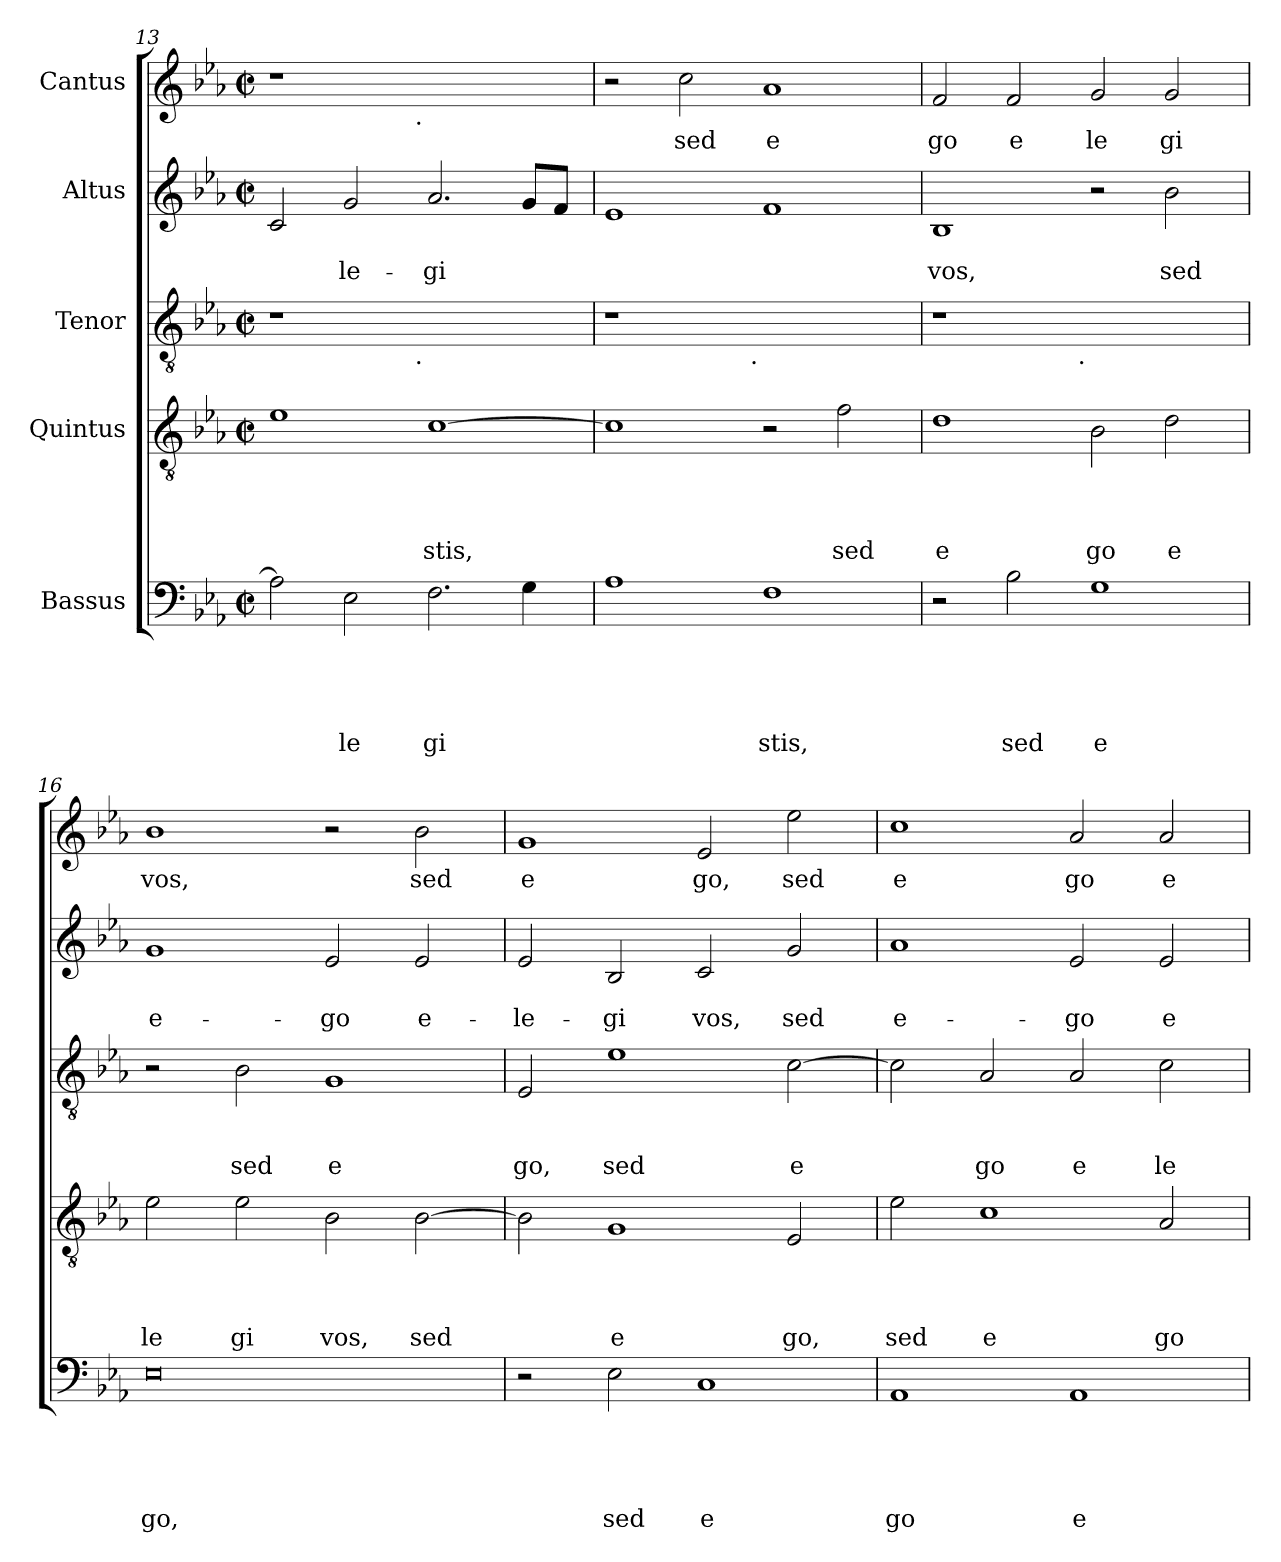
**kern	**text	**text	**text	**text	**text	**kern	**text	**text	**text	**text	**kern	**text	**text	**text	**kern	**text	**text	**kern	**text
*part5	*part5	*part5	*part5	*part5	*part5	*part4	*part4	*part4	*part4	*part4	*part3	*part3	*part3	*part3	*part2	*part2	*part2	*part1	*part1
*staff5	*staff5	*staff5	*staff5	*staff5	*staff5	*staff4	*staff4	*staff4	*staff4	*staff4	*staff3	*staff3	*staff3	*staff3	*staff2	*staff2	*staff2	*staff1	*staff1
*I"Bassus	*	*	*	*	*	*I"Quintus	*	*	*	*	*I"Tenor	*	*	*	*I"Altus	*	*	*I"Cantus	*
!!LO:PB:g=z
*clefF4	*	*	*	*	*	*clefGv2	*	*	*	*	*clefGv2	*	*	*	*clefG2	*	*	*clefG2	*
*k[b-e-a-]	*	*	*	*	*	*k[b-e-a-]	*	*	*	*	*k[b-e-a-]	*	*	*	*k[b-e-a-]	*	*	*k[b-e-a-]	*
*E-:	*	*	*	*	*	*E-:	*	*	*	*	*E-:	*	*	*	*E-:	*	*	*E-:	*
*M2/2	*	*	*	*	*	*M2/2	*	*	*	*	*M2/2	*	*	*	*M2/2	*	*	*M2/2	*
*met(c|)	*	*	*	*	*	*met(c|)	*	*	*	*	*met(c|)	*	*	*	*met(c|)	*	*	*met(c|)	*
=13	=13	=13	=13	=13	=13	=13	=13	=13	=13	=13	=13	=13	=13	=13	=13	=13	=13	=13	=13
*	*	*	*	*	*	*	*	*	*	*	*^	*	*	*	*	*	*	*^	*
2A-\]	.	.	.	.	.	1e-	.	.	.	.	1r	2ryy	.	.	.	2c/	.	.	1r	2ryy	.
!	!	!	!	!	!LO:LY:b	!	!	!	!	!	!	!	!	!	!	!	!	!LO:LY:b	!	!	!
2E-\	.	.	.	.	le	.	.	.	.	.	.	4...ryy	.	.	.	2g/	.	-le-	.	4...ryy	.
!	!	!	!	!	!	!	!	!	!	!	!	!	!	!	!	!	!	!	!	!LO:TX:b:t=.	!
!	!	!	!	!	!	!	!	!	!	!	!	!LO:TX:b:t=.	!	!	!	!	!	!	!	!	!
.	.	.	.	.	.	.	.	.	.	.	.	1ryy	.	.	.	.	.	.	.	1ryy	.
!	!	!	!	!	!LO:LY:b	!	!	!	!	!LO:LY:b	!	!	!	!	!	!	!	!LO:LY:b	!	!	!
2.F\	.	.	.	.	gi	[>1c	.	.	.	-stis,	1ryy	.	.	.	.	2.a-/	.	-gi	1ryy	.	.
4G\	.	.	.	.	.	.	.	.	.	.	.	.	.	.	.	8g/L	.	.	.	.	.
.	.	.	.	.	.	.	.	.	.	.	.	.	.	.	.	8f/J	.	.	.	.	.
.	.	.	.	.	.	.	.	.	.	.	.	32ryy	.	.	.	.	.	.	.	32ryy	.
*	*	*	*	*	*	*	*	*	*	*	*	*	*	*	*	*	*	*	*v	*v	*
=14	=14	=14	=14	=14	=14	=14	=14	=14	=14	=14	=14	=14	=14	=14	=14	=14	=14	=14	=14	=14
1A-	.	.	.	.	.	1c]	.	.	.	.	1r	2ryy	.	.	.	1e-	.	.	2r	.
!	!	!	!	!	!	!	!	!	!	!	!	!	!	!	!	!	!	!	!	!LO:LY:b
.	.	.	.	.	.	.	.	.	.	.	.	4...ryy	.	.	.	.	.	.	2cc\	sed
!	!	!	!	!	!	!	!	!	!	!	!	!LO:TX:b:t=.	!	!	!	!	!	!	!	!
.	.	.	.	.	.	.	.	.	.	.	.	1ryy	.	.	.	.	.	.	.	.
!	!	!	!	!	!LO:LY:b	!	!	!	!	!	!	!	!	!	!	!	!	!	!	!LO:LY:b
1F	.	.	.	.	stis,	2r	.	.	.	.	1ryy	.	.	.	.	1f	.	.	1a-	e
!	!	!	!	!	!	!	!	!	!	!LO:LY:b	!	!	!	!	!	!	!	!	!	!
.	.	.	.	.	.	2f\	.	.	.	sed	.	.	.	.	.	.	.	.	.	.
.	.	.	.	.	.	.	.	.	.	.	.	32ryy	.	.	.	.	.	.	.	.
=15	=15	=15	=15	=15	=15	=15	=15	=15	=15	=15	=15	=15	=15	=15	=15	=15	=15	=15	=15	=15
!	!	!	!	!	!	!	!	!	!	!LO:LY:b	!	!	!	!	!	!	!	!LO:LY:b	!	!LO:LY:b
2r	.	.	.	.	.	1d	.	.	.	e	1r	2ryy	.	.	.	1B-	.	vos,	2f/	go
!	!	!	!	!	!LO:LY:b	!	!	!	!	!	!	!	!	!	!	!	!	!	!	!LO:LY:b
2B-\	.	.	.	.	sed	.	.	.	.	.	.	4...ryy	.	.	.	.	.	.	2f/	e
!	!	!	!	!	!	!	!	!	!	!	!	!LO:TX:b:t=.	!	!	!	!	!	!	!	!
.	.	.	.	.	.	.	.	.	.	.	.	1ryy	.	.	.	.	.	.	.	.
!	!	!	!	!	!LO:LY:b	!	!	!	!	!LO:LY:b	!	!	!	!	!	!	!	!	!	!LO:LY:b
1G	.	.	.	.	e	2B-\	.	.	.	go	1ryy	.	.	.	.	2r	.	.	2g/	le
!	!	!	!	!	!	!	!	!	!	!LO:LY:b	!	!	!	!	!	!	!	!LO:LY:b	!	!LO:LY:b
.	.	.	.	.	.	2d\	.	.	.	e	.	.	.	.	.	2b-\	.	sed	2g/	gi
.	.	.	.	.	.	.	.	.	.	.	.	32ryy	.	.	.	.	.	.	.	.
=16	=16	=16	=16	=16	=16	=16	=16	=16	=16	=16	=16	=16	=16	=16	=16	=16	=16	=16	=16	=16
!	!	!	!	!	!LO:LY:b	!	!	!	!	!LO:LY:b	!	!	!	!	!	!	!	!LO:LY:b	!	!LO:LY:b
*	*	*	*	*	*	*	*	*	*	*	*v	*v	*	*	*	*	*	*	*	*
0E-	.	.	.	.	go,	2e-\	.	.	.	le	2r	.	.	.	1g	.	e-	1b-	vos,
!	!	!	!	!	!	!	!	!	!	!LO:LY:b	!	!	!	!LO:LY:b	!	!	!	!	!
.	.	.	.	.	.	2e-\	.	.	.	gi	2B-\	.	.	sed	.	.	.	.	.
!	!	!	!	!	!	!	!	!	!	!LO:LY:b	!	!	!	!LO:LY:b	!	!	!LO:LY:b	!	!
.	.	.	.	.	.	2B-\	.	.	.	vos,	1G	.	.	e	2e-/	.	-go	2r	.
!	!	!	!	!	!	!	!	!	!	!LO:LY:b	!	!	!	!	!	!	!LO:LY:b	!	!LO:LY:b
.	.	.	.	.	.	[>2B-\	.	.	.	sed	.	.	.	.	2e-/	.	e-	2b-\	sed
=17	=17	=17	=17	=17	=17	=17	=17	=17	=17	=17	=17	=17	=17	=17	=17	=17	=17	=17	=17
!	!	!	!	!	!	!	!	!	!	!	!	!	!	!LO:LY:b	!	!	!LO:LY:b	!	!LO:LY:b
2r	.	.	.	.	.	2B-\]	.	.	.	.	2E-/	.	.	go,	2e-/	.	-le-	1g	e
!	!	!	!	!	!LO:LY:b	!	!	!	!	!LO:LY:b	!	!	!	!LO:LY:b	!	!	!LO:LY:b	!	!
2E-\	.	.	.	.	sed	1G	.	.	.	e	1e-	.	.	sed	2B-/	.	-gi	.	.
!	!	!	!	!	!LO:LY:b	!	!	!	!	!	!	!	!	!	!	!	!LO:LY:b	!	!LO:LY:b
1C	.	.	.	.	e	.	.	.	.	.	.	.	.	.	2c/	.	vos,	2e-/	go,
!	!	!	!	!	!	!	!	!	!	!LO:LY:b	!	!	!	!LO:LY:b	!	!	!LO:LY:b	!	!LO:LY:b
.	.	.	.	.	.	2E-/	.	.	.	go,	[>2c\	.	.	e	2g/	.	sed	2ee-\	sed
=18	=18	=18	=18	=18	=18	=18	=18	=18	=18	=18	=18	=18	=18	=18	=18	=18	=18	=18	=18
!	!	!	!	!	!LO:LY:b	!	!	!	!	!LO:LY:b	!	!	!	!	!	!	!LO:LY:b	!	!LO:LY:b
1AA-	.	.	.	.	go	2e-\	.	.	.	sed	2c\]	.	.	.	1a-	.	e-	1cc	e
!	!	!	!	!	!	!	!	!	!	!LO:LY:b	!	!	!	!LO:LY:b	!	!	!	!	!
.	.	.	.	.	.	1c	.	.	.	e	2A-/	.	.	go	.	.	.	.	.
!	!	!	!	!	!LO:LY:b	!	!	!	!	!	!	!	!	!LO:LY:b	!	!	!LO:LY:b	!	!LO:LY:b
1AA-	.	.	.	.	e	.	.	.	.	.	2A-/	.	.	e	2e-/	.	-go	2a-/	go
!	!	!	!	!	!	!	!	!	!	!LO:LY:b	!	!	!	!LO:LY:b	!	!	!LO:LY:b	!	!LO:LY:b
.	.	.	.	.	.	2A-/	.	.	.	go	2c\	.	.	le	2e-/	.	e-	2a-/	e
=	=	=	=	=	=	=	=	=	=	=	=	=	=	=	=	=	=	=	=
*-	*-	*-	*-	*-	*-	*-	*-	*-	*-	*-	*-	*-	*-	*-	*-	*-	*-	*-	*-
